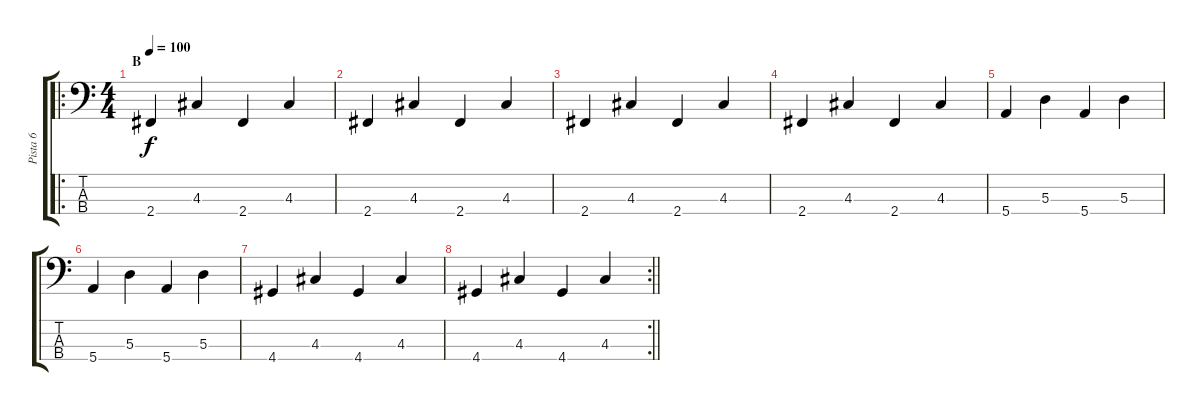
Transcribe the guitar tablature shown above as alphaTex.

\track ("Pista 6" "Pista 6") {instrument electricbassfinger}
\staff {score tabs}
\tuning (G2 D2 A1 E1) {hide}
\ro
\ts (4 4)
\section ("" "B")
\tempo 100
\clef f4
\ks c
2.4.4{dy f} 4.3.4 2.4.4 4.3.4 |
2.4.4 4.3.4 2.4.4 4.3.4 |
2.4.4 4.3.4 2.4.4 4.3.4 |
2.4.4 4.3.4 2.4.4 4.3.4 |
5.4.4 5.3.4 5.4.4 5.3.4 |
5.4.4 5.3.4 5.4.4 5.3.4 |
4.4.4 4.3.4 4.4.4 4.3.4 |
\rc 2
\barLineRight lightlight
4.4.4 4.3.4 4.4.4 4.3.4
